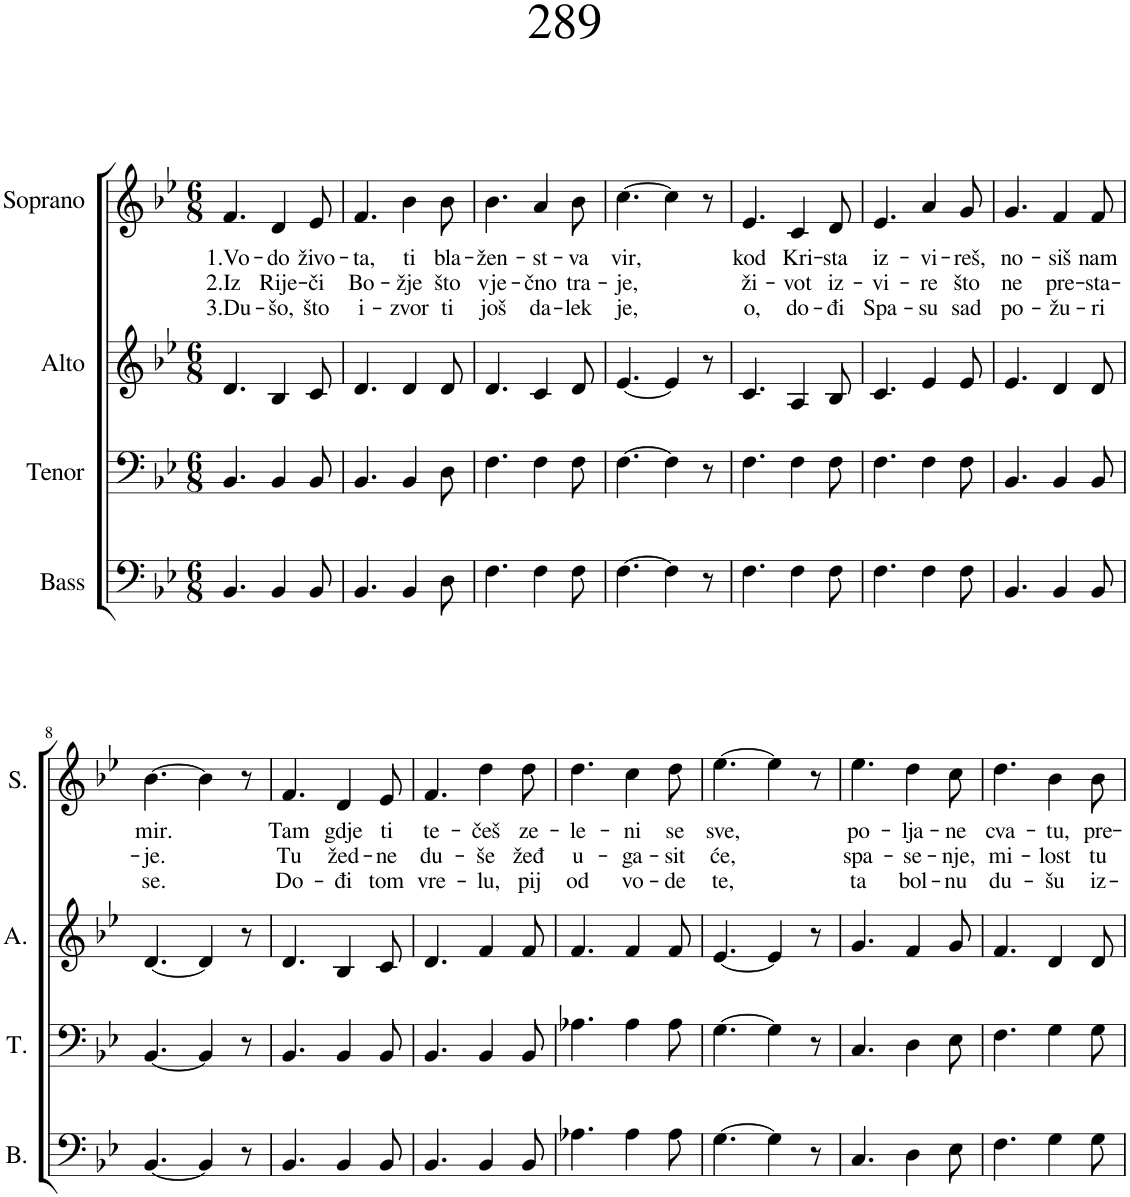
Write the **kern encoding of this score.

**kern	**kern	**kern	**kern	**text	**text	**text
*part4	*part3	*part2	*part1	*part1	*part1	*part1
*staff4	*staff3	*staff2	*staff1	*staff1	*staff1	*staff1
*I"Bass	*I"Tenor	*I"Alto	*I"Soprano	*	*	*
*I'B.	*I'T.	*I'A.	*I'S.	*	*	*
*clefF4	*clefF4	*clefG2	*clefG2	*	*	*
*k[b-e-]	*k[b-e-]	*k[b-e-]	*k[b-e-]	*	*	*
*M6/8	*M6/8	*M6/8	*M6/8	*	*	*
=1	=1	=1	=1	=1	=1	=1
!	!	!	!	!LO:LY:b	!LO:LY:b	!LO:LY:b
4.BB-/	4.BB-/	4.d/	4.f/	1.Vo-	2.Iz	3.Du-
!	!	!	!	!LO:LY:b	!LO:LY:b	!LO:LY:b
4BB-/	4BB-/	4B-/	4d/	-do	Rije-	-šo,
!	!	!	!	!LO:LY:b	!LO:LY:b	!LO:LY:b
8BB-/	8BB-/	8c/	8e-/	živo-	-či	što
=2	=2	=2	=2	=2	=2	=2
!	!	!	!	!LO:LY:b	!LO:LY:b	!LO:LY:b
4.BB-/	4.BB-/	4.d/	4.f/	-ta,	Bo-	i-
!	!	!	!	!LO:LY:b	!LO:LY:b	!LO:LY:b
4BB-/	4BB-/	4d/	4b-\	ti	-žje	-zvor
!	!	!	!	!LO:LY:b	!LO:LY:b	!LO:LY:b
8D\	8D\	8d/	8b-\	bla-	što	ti
=3	=3	=3	=3	=3	=3	=3
!	!	!	!	!LO:LY:b	!LO:LY:b	!LO:LY:b
4.F\	4.F\	4.d/	4.b-\	-žen-	vje-	još
!	!	!	!	!LO:LY:b	!LO:LY:b	!LO:LY:b
4F\	4F\	4c/	4a/	-st-	-čno	da-
!	!	!	!	!LO:LY:b	!LO:LY:b	!LO:LY:b
8F\	8F\	8d/	8b-\	-va	tra-	-lek
=4	=4	=4	=4	=4	=4	=4
!	!	!	!	!LO:LY:b	!LO:LY:b	!LO:LY:b
[4.F\	[4.F\	[4.e-/	[4.cc\	vir,	-je,	je,
4F\]	4F\]	4e-/]	4cc\]	.	.	.
8r	8r	8r	8r	.	.	.
=5	=5	=5	=5	=5	=5	=5
!	!	!	!	!LO:LY:b	!LO:LY:b	!LO:LY:b
4.F\	4.F\	4.c/	4.e-/	kod	ži-	o,
!	!	!	!	!LO:LY:b	!LO:LY:b	!LO:LY:b
4F\	4F\	4A/	4c/	Kri-	-vot	do-
!	!	!	!	!LO:LY:b	!LO:LY:b	!LO:LY:b
8F\	8F\	8B-/	8d/	-sta	iz-	-đi
=6	=6	=6	=6	=6	=6	=6
!	!	!	!	!LO:LY:b	!LO:LY:b	!LO:LY:b
4.F\	4.F\	4.c/	4.e-/	iz-	-vi-	Spa-
!	!	!	!	!LO:LY:b	!LO:LY:b	!LO:LY:b
4F\	4F\	4e-/	4a/	-vi-	-re	-su
!	!	!	!	!LO:LY:b	!LO:LY:b	!LO:LY:b
8F\	8F\	8e-/	8g/	-reš,	što	sad
=7	=7	=7	=7	=7	=7	=7
!	!	!	!	!LO:LY:b	!LO:LY:b	!LO:LY:b
4.BB-/	4.BB-/	4.e-/	4.g/	no-	ne	po-
!	!	!	!	!LO:LY:b	!LO:LY:b	!LO:LY:b
4BB-/	4BB-/	4d/	4f/	-siš	pre-	-žu-
!	!	!	!	!LO:LY:b	!LO:LY:b	!LO:LY:b
8BB-/	8BB-/	8d/	8f/	nam	-sta-	-ri
!!LO:LB:g=z
=8	=8	=8	=8	=8	=8	=8
!	!	!	!	!LO:LY:b	!LO:LY:b	!LO:LY:b
[4.BB-/	[4.BB-/	[4.d/	[4.b-\	mir.	-je.	se.
4BB-/]	4BB-/]	4d/]	4b-\]	.	.	.
8r	8r	8r	8r	.	.	.
=9	=9	=9	=9	=9	=9	=9
!	!	!	!	!LO:LY:b	!LO:LY:b	!LO:LY:b
4.BB-/	4.BB-/	4.d/	4.f/	Tam	Tu	Do-
!	!	!	!	!LO:LY:b	!LO:LY:b	!LO:LY:b
4BB-/	4BB-/	4B-/	4d/	gdje	žed-	-đi
!	!	!	!	!LO:LY:b	!LO:LY:b	!LO:LY:b
8BB-/	8BB-/	8c/	8e-/	ti	-ne	tom
=10	=10	=10	=10	=10	=10	=10
!	!	!	!	!LO:LY:b	!LO:LY:b	!LO:LY:b
4.BB-/	4.BB-/	4.d/	4.f/	te-	du-	vre-
!	!	!	!	!LO:LY:b	!LO:LY:b	!LO:LY:b
4BB-/	4BB-/	4f/	4dd\	-češ	-še	-lu,
!	!	!	!	!LO:LY:b	!LO:LY:b	!LO:LY:b
8BB-/	8BB-/	8f/	8dd\	ze-	žeđ	pij
=11	=11	=11	=11	=11	=11	=11
!	!	!	!	!LO:LY:b	!LO:LY:b	!LO:LY:b
4.A-X\	4.A-X\	4.f/	4.dd\	-le-	u-	od
!	!	!	!	!LO:LY:b	!LO:LY:b	!LO:LY:b
4A-\	4A-\	4f/	4cc\	-ni	-ga-	vo-
!	!	!	!	!LO:LY:b	!LO:LY:b	!LO:LY:b
8A-\	8A-\	8f/	8dd\	se	-sit	-de
=12	=12	=12	=12	=12	=12	=12
!	!	!	!	!LO:LY:b	!LO:LY:b	!LO:LY:b
[4.G\	[4.G\	[4.e-/	[4.ee-\	sve,	će,	te,
4G\]	4G\]	4e-/]	4ee-\]	.	.	.
8r	8r	8r	8r	.	.	.
=13	=13	=13	=13	=13	=13	=13
!	!	!	!	!LO:LY:b	!LO:LY:b	!LO:LY:b
4.C/	4.C/	4.g/	4.ee-\	po-	spa-	ta
!	!	!	!	!LO:LY:b	!LO:LY:b	!LO:LY:b
4D\	4D\	4f/	4dd\	-lja-	-se-	bol-
!	!	!	!	!LO:LY:b	!LO:LY:b	!LO:LY:b
8E-\	8E-\	8g/	8cc\	-ne	-nje,	-nu
=14	=14	=14	=14	=14	=14	=14
!	!	!	!	!LO:LY:b	!LO:LY:b	!LO:LY:b
4.F\	4.F\	4.f/	4.dd\	cva-	mi-	du-
!	!	!	!	!LO:LY:b	!LO:LY:b	!LO:LY:b
4G\	4G\	4d/	4b-\	-tu,	-lost	-šu
!	!	!	!	!LO:LY:b	!LO:LY:b	!LO:LY:b
8G\	8G\	8d/	8b-\	pre-	tu	iz-
=	=	=	=	=	=	=
*-	*-	*-	*-	*-	*-	*-
